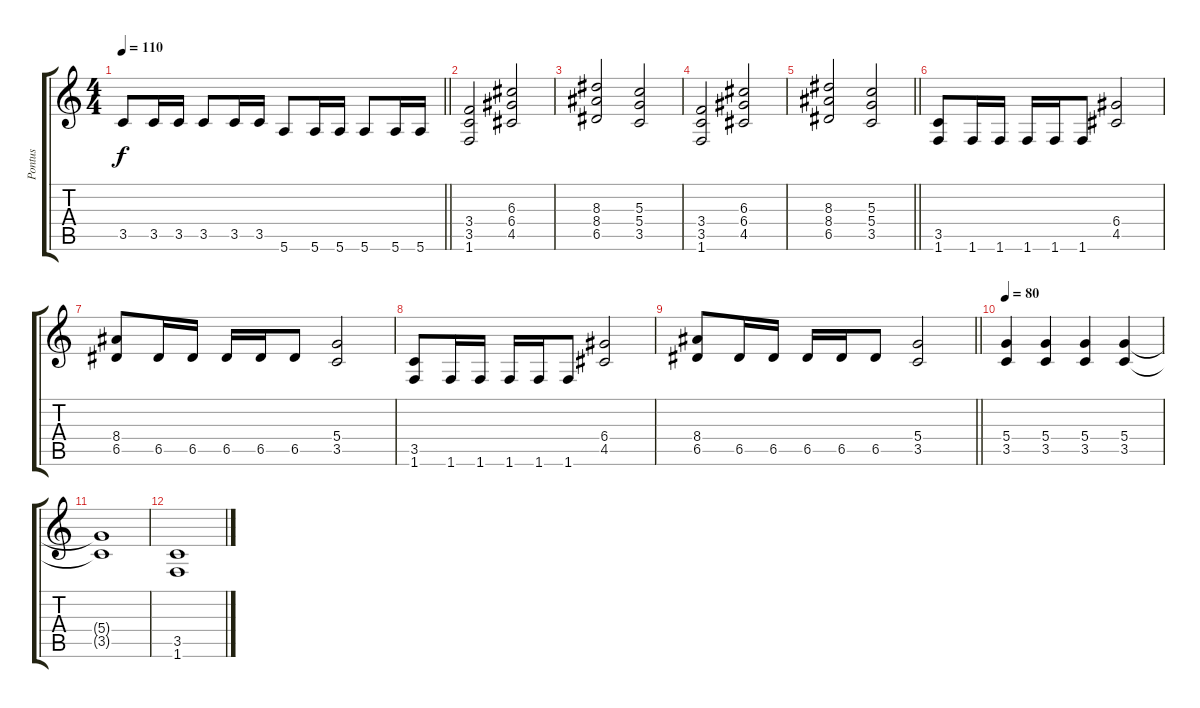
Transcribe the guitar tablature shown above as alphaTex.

\track ("Pontus" "Pontus") {instrument distortionguitar}
\staff {score tabs}
\tuning (E4 B3 G3 D3 A2 E2) {hide}
\ts (4 4)
\tempo 110
\clef g2
\barLineRight lightlight
\ks c
3.5.8{dy f} 3.5.16 3.5.16 3.5.8 3.5.16 3.5.16 5.6.8 5.6.16 5.6.16 5.6.8 5.6.16 5.6.16 |
(3.4 3.5 1.6).2 (6.3 6.4 4.5).2 |
(8.3 8.4 6.5).2 (5.3 5.4 3.5).2 |
(3.4 3.5 1.6).2 (6.3 6.4 4.5).2 |
\barLineRight lightlight
(8.3 8.4 6.5).2 (5.3 5.4 3.5).2 |
(3.5 1.6).8 1.6.16 1.6.16 1.6.16 1.6.16 1.6.8 (6.4 4.5).2 |
(8.4 6.5).8 6.5.16 6.5.16 6.5.16 6.5.16 6.5.8 (5.4 3.5).2 |
(3.5 1.6).8 1.6.16 1.6.16 1.6.16 1.6.16 1.6.8 (6.4 4.5).2 |
\barLineRight lightlight
(8.4 6.5).8 6.5.16 6.5.16 6.5.16 6.5.16 6.5.8 (5.4 3.5).2 |
\tempo 80
(5.4 3.5).4 (5.4 3.5).4 (5.4 3.5).4 (5.4 3.5).4 |
(5.4{t} 3.5{t}).1 |
(3.5 1.6).1
